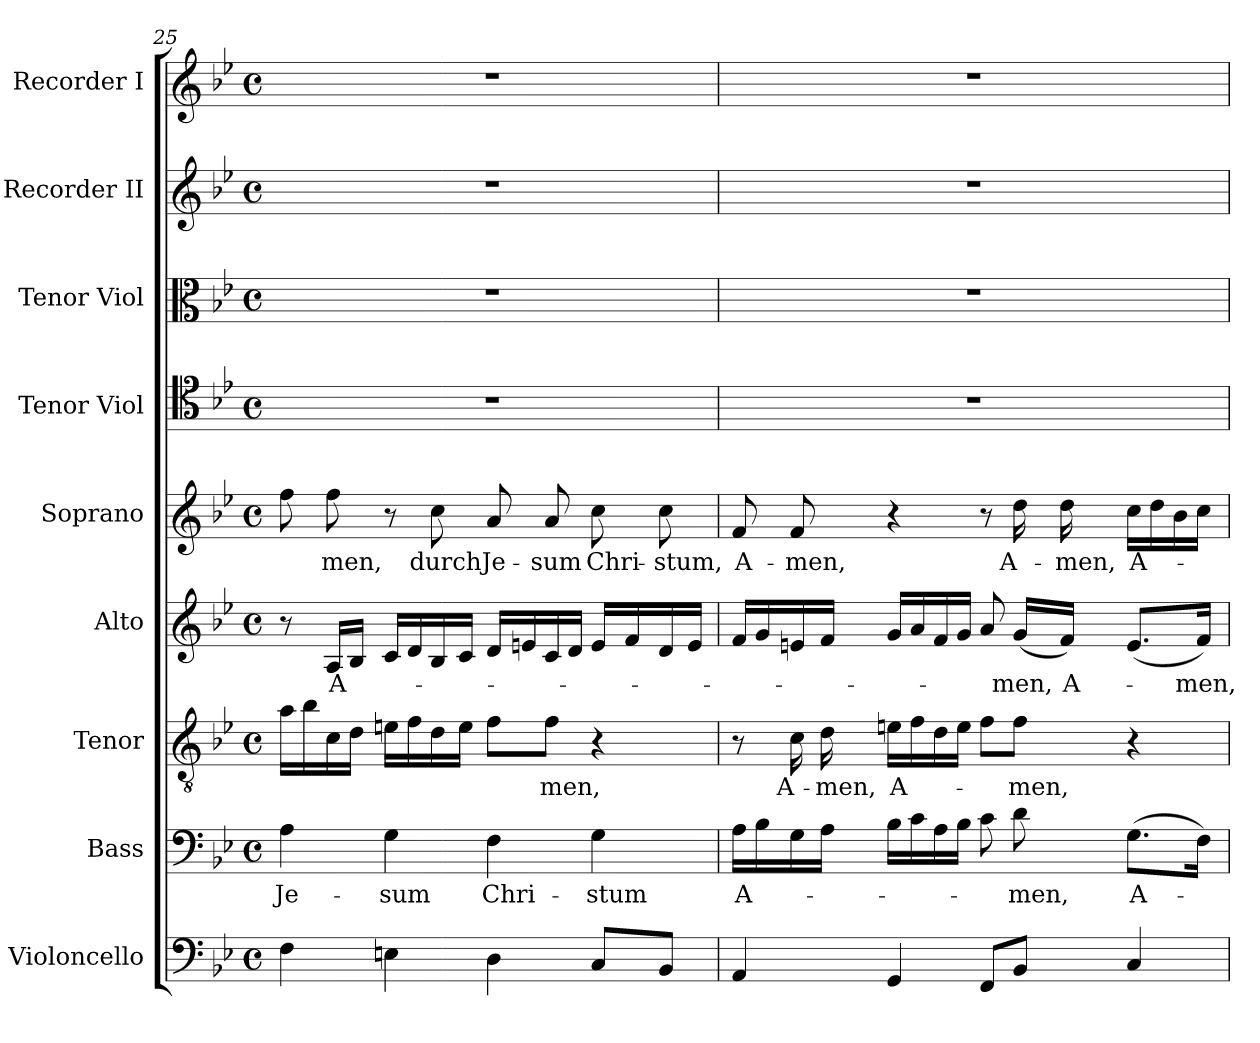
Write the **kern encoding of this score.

**kern	**kern	**text	**kern	**text	**kern	**text	**kern	**text	**kern	**kern	**kern	**kern
*part9	*part8	*part8	*part7	*part7	*part6	*part6	*part5	*part5	*part4	*part3	*part2	*part1
*staff9	*staff8	*staff8	*staff7	*staff7	*staff6	*staff6	*staff5	*staff5	*staff4	*staff3	*staff2	*staff1
*I"Violoncello	*I"Bass	*	*I"Tenor	*	*I"Alto	*	*I"Soprano	*	*I"Tenor Viol	*I"Tenor Viol	*I"Recorder II	*I"Recorder I
*clefF4	*clefF4	*	*clefGv2	*	*clefG2	*	*clefG2	*	*clefC4	*clefC3	*clefG2	*clefG2
*	*	*	*ITrd7c12	*	*	*	*	*	*	*	*	*
*k[b-e-]	*k[b-e-]	*	*k[b-e-]	*	*k[b-e-]	*	*k[b-e-]	*	*k[b-e-]	*k[b-e-]	*k[b-e-]	*k[b-e-]
*B-:	*B-:	*	*B-:	*	*B-:	*	*B-:	*	*B-:	*B-:	*B-:	*B-:
*M4/4	*M4/4	*	*M4/4	*	*M4/4	*	*M4/4	*	*M4/4	*M4/4	*M4/4	*M4/4
*met(c)	*met(c)	*	*met(c)	*	*met(c)	*	*met(c)	*	*met(c)	*met(c)	*met(c)	*met(c)
=25	=25	=25	=25	=25	=25	=25	=25	=25	=25	=25	=25	=25
!	!	!LO:LY:b:color=#000000	!	!	!	!	!	!	!	!	!	!
4Fi\	4Ai\	Je-	16Ai\LL	.	8r	.	8ffi\	.	1r	1r	1r	1r
.	.	.	16B-i\	.	.	.	.	.	.	.	.	.
!	!	!	!	!	!	!LO:LY:b:color=#000000	!	!	!	!	!	!
!	!	!	!	!	!	!	!	!LO:LY:b:color=#000000	!	!	!	!
.	.	.	16Ci\	.	16Ai/LL	A-	8ffi\	-men,	.	.	.	.
.	.	.	16Di\JJ	.	16B-i/JJ	.	.	.	.	.	.	.
!	!	!LO:LY:b:color=#000000	!	!	!	!	!	!	!	!	!	!
4Eni\	4Gi\	-sum	16Eni\LL	.	16ci/LL	.	8r	.	.	.	.	.
.	.	.	16Fi\	.	16di/	.	.	.	.	.	.	.
!	!	!	!	!	!	!	!	!LO:LY:b:color=#000000	!	!	!	!
.	.	.	16Di\	.	16B-i/	.	8cci\	durch	.	.	.	.
.	.	.	16Ei\JJ	.	16ci/JJ	.	.	.	.	.	.	.
!	!	!LO:LY:b:color=#000000	!	!	!	!	!	!	!	!	!	!
!	!	!	!	!	!	!	!	!LO:LY:b:color=#000000	!	!	!	!
4Di\	4Fi\	Chri-	8Fi\L	.	16di/LL	.	8ai/	Je-	.	.	.	.
.	.	.	.	.	16eni/	.	.	.	.	.	.	.
!	!	!	!	!LO:LY:b:color=#000000	!	!	!	!	!	!	!	!
!	!	!	!	!	!	!	!	!LO:LY:b:color=#000000	!	!	!	!
.	.	.	8Fi\J	-men,	16ci/	.	8ai/	-sum	.	.	.	.
.	.	.	.	.	16di/JJ	.	.	.	.	.	.	.
!	!	!LO:LY:b:color=#000000	!	!	!	!	!	!	!	!	!	!
!	!	!	!	!	!	!	!	!LO:LY:b:color=#000000	!	!	!	!
8Ci/L	4Gi\	-stum	4r	.	16ei/LL	.	8cci\	Chri-	.	.	.	.
.	.	.	.	.	16fi/	.	.	.	.	.	.	.
!	!	!	!	!	!	!	!	!LO:LY:b:color=#000000	!	!	!	!
8BB-i/J	.	.	.	.	16di/	.	8cci\	-stum,	.	.	.	.
.	.	.	.	.	16ei/JJ	.	.	.	.	.	.	.
!!LO:LB:g=z
=26	=26	=26	=26	=26	=26	=26	=26	=26	=26	=26	=26	=26
!	!	!LO:LY:b:color=#000000	!	!	!	!	!	!	!	!	!	!
!	!	!	!	!	!	!	!	!LO:LY:b:color=#000000	!	!	!	!
4AAi/	16Ai\LL	A-	8r	.	16fi/LL	.	8fi/	A-	1r	1r	1r	1r
.	16B-i\	.	.	.	16gi/	.	.	.	.	.	.	.
!	!	!	!	!LO:LY:b:color=#000000	!	!	!	!	!	!	!	!
!	!	!	!	!	!	!	!	!LO:LY:b:color=#000000	!	!	!	!
.	16Gi\	.	16Ci\	A-	16eni/	.	8fi/	-men,	.	.	.	.
!	!	!	!	!LO:LY:b:color=#000000	!	!	!	!	!	!	!	!
.	16Ai\JJ	.	16Di\	-men,	16fi/JJ	.	.	.	.	.	.	.
!	!	!	!	!LO:LY:b:color=#000000	!	!	!	!	!	!	!	!
4GGi/	16B-i\LL	.	16Eni\LL	A-	16gi/LL	.	4r	.	.	.	.	.
.	16ci\	.	16Fi\	.	16ai/	.	.	.	.	.	.	.
.	16Ai\	.	16Di\	.	16fi/	.	.	.	.	.	.	.
.	16B-i\JJ	.	16Ei\JJ	.	16gi/JJ	.	.	.	.	.	.	.
8FFi/L	8ci\	.	8Fi\L	.	8ai/	.	8r	.	.	.	.	.
!	!	!LO:LY:b:color=#000000	!	!	!	!	!	!	!	!	!	!
!	!	!	!	!LO:LY:b:color=#000000	!	!	!	!	!	!	!	!
!	!	!	!	!	!	!LO:LY:b:color=#000000	!	!	!	!	!	!
!	!	!	!	!	!	!	!	!LO:LY:b:color=#000000	!	!	!	!
8BB-i/J	8di\	-men,	8Fi\J	-men,	(16gi/LL	-men,	16ddi\	A-	.	.	.	.
!	!	!	!	!	!	!LO:LY:b:color=#000000	!	!	!	!	!	!
!	!	!	!	!	!	!	!	!LO:LY:b:color=#000000	!	!	!	!
.	.	.	.	.	16fi/JJ)	A-	16ddi\	-men,	.	.	.	.
!	!	!LO:LY:b:color=#000000	!	!	!	!	!	!	!	!	!	!
!	!	!	!	!	!	!	!	!LO:LY:b:color=#000000	!	!	!	!
4Ci/	(8.Gi\L	A-	4r	.	(8.ei/L	.	16cci\LL	A-	.	.	.	.
.	.	.	.	.	.	.	16ddi\	.	.	.	.	.
.	.	.	.	.	.	.	16b-i\	.	.	.	.	.
!	!	!	!	!	!	!LO:LY:b:color=#000000	!	!	!	!	!	!
.	16Fi\Jk)	.	.	.	16fi/Jk)	-men,	16cci\JJ	.	.	.	.	.
=	=	=	=	=	=	=	=	=	=	=	=	=
*-	*-	*-	*-	*-	*-	*-	*-	*-	*-	*-	*-	*-
